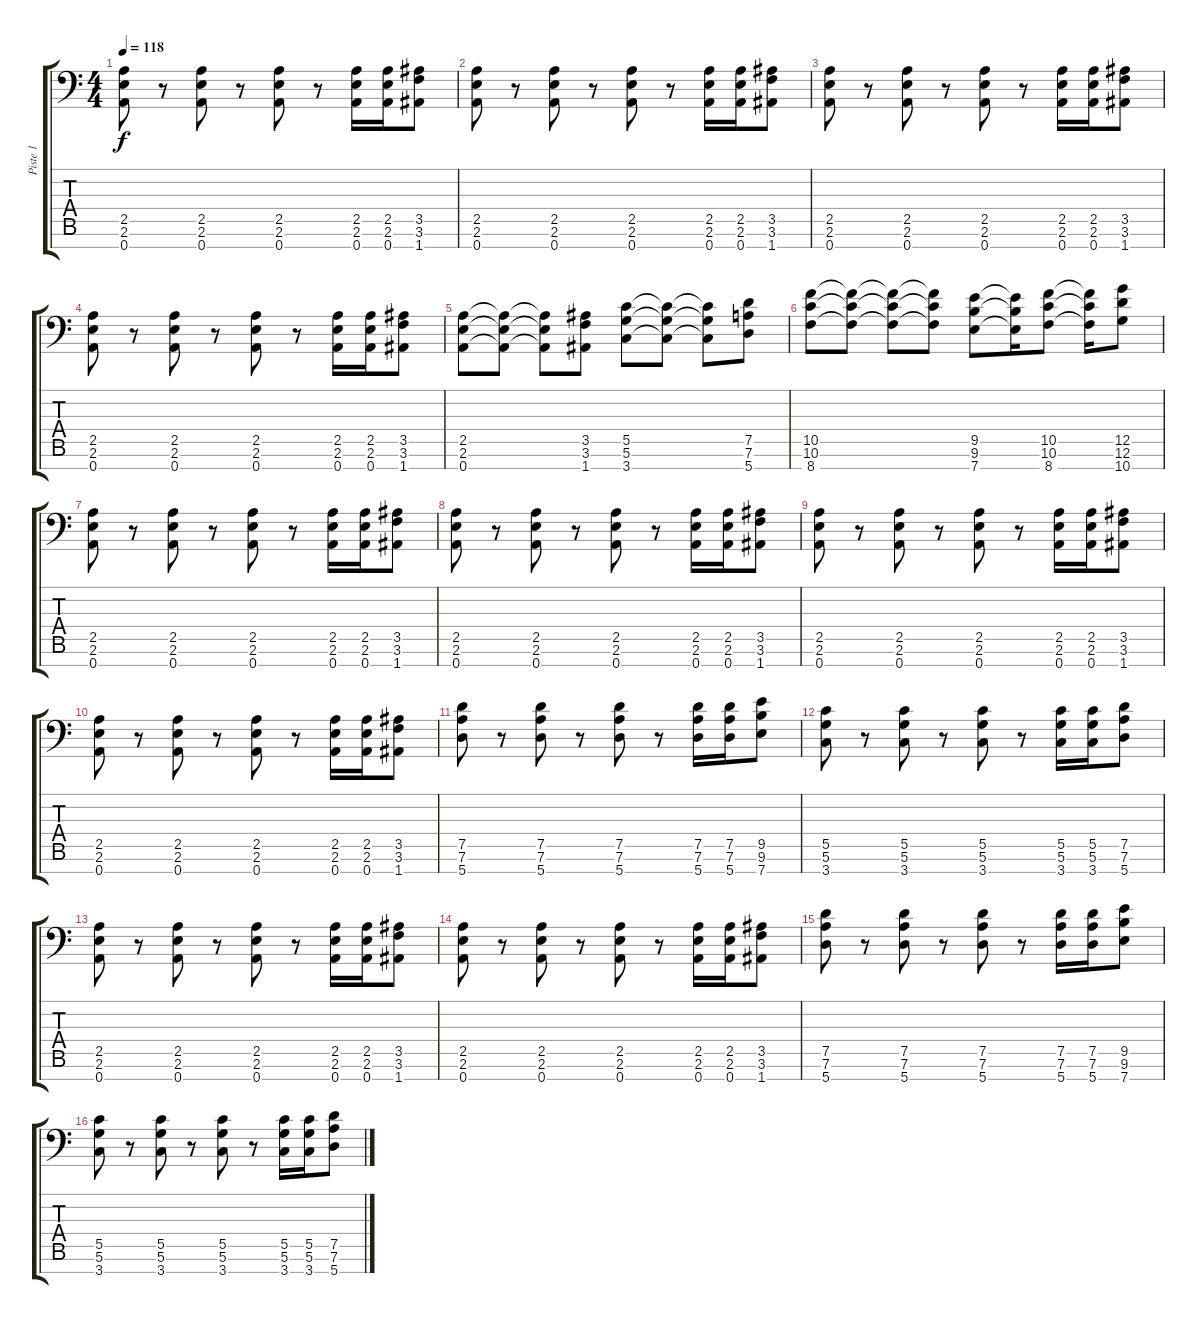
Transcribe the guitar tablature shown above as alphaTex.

\track ("Piste 1" "Piste 1") {instrument distortionguitar}
\staff {score tabs}
\tuning (D4 A3 F3 C3 G2 D2 A1) {hide}
\ts (4 4)
\tempo 118
\clef f4
\ks c
(2.5 2.6 0.7).8{dy f} r.8 (2.5 2.6 0.7).8 r.8 (2.5 2.6 0.7).8 r.8 (2.5 2.6 0.7).16 (2.5 2.6 0.7).16 (3.5 3.6 1.7).8 |
(2.5 2.6 0.7).8 r.8 (2.5 2.6 0.7).8 r.8 (2.5 2.6 0.7).8 r.8 (2.5 2.6 0.7).16 (2.5 2.6 0.7).16 (3.5 3.6 1.7).8 |
(2.5 2.6 0.7).8 r.8 (2.5 2.6 0.7).8 r.8 (2.5 2.6 0.7).8 r.8 (2.5 2.6 0.7).16 (2.5 2.6 0.7).16 (3.5 3.6 1.7).8 |
(2.5 2.6 0.7).8 r.8 (2.5 2.6 0.7).8 r.8 (2.5 2.6 0.7).8 r.8 (2.5 2.6 0.7).16 (2.5 2.6 0.7).16 (3.5 3.6 1.7).8 |
(2.5 2.6 0.7).8 (2.5{t} 2.6{t} 0.7{t}).8 (2.5{t} 2.6{t} 0.7{t}).8 (3.5 3.6 1.7).8 (5.5 5.6 3.7).8 (5.5{t} 5.6{t} 3.7{t}).8 (5.5{t} 5.6{t} 3.7{t}).8 (7.5 7.6 5.7).8 |
(10.5 10.6 8.7).8 (10.5{t} 10.6{t} 8.7{t}).8 (10.5{t} 10.6{t} 8.7{t}).8 (10.5{t} 10.6{t} 8.7{t}).8 (9.5 9.6 7.7).8 (9.5{t} 9.6{t} 7.7{t}).16 (10.5 10.6 8.7).8 (10.5{t} 10.6{t} 8.7{t}).16 (12.5 12.6 10.7).8 |
(2.5 2.6 0.7).8 r.8 (2.5 2.6 0.7).8 r.8 (2.5 2.6 0.7).8 r.8 (2.5 2.6 0.7).16 (2.5 2.6 0.7).16 (3.5 3.6 1.7).8 |
(2.5 2.6 0.7).8 r.8 (2.5 2.6 0.7).8 r.8 (2.5 2.6 0.7).8 r.8 (2.5 2.6 0.7).16 (2.5 2.6 0.7).16 (3.5 3.6 1.7).8 |
(2.5 2.6 0.7).8 r.8 (2.5 2.6 0.7).8 r.8 (2.5 2.6 0.7).8 r.8 (2.5 2.6 0.7).16 (2.5 2.6 0.7).16 (3.5 3.6 1.7).8 |
(2.5 2.6 0.7).8 r.8 (2.5 2.6 0.7).8 r.8 (2.5 2.6 0.7).8 r.8 (2.5 2.6 0.7).16 (2.5 2.6 0.7).16 (3.5 3.6 1.7).8 |
(7.5 7.6 5.7).8 r.8 (7.5 7.6 5.7).8 r.8 (7.5 7.6 5.7).8 r.8 (7.5 7.6 5.7).16 (7.5 7.6 5.7).16 (9.5 9.6 7.7).8 |
(5.5 5.6 3.7).8 r.8 (5.5 5.6 3.7).8 r.8 (5.5 5.6 3.7).8 r.8 (5.5 5.6 3.7).16 (5.5 5.6 3.7).16 (7.5 7.6 5.7).8 |
(2.5 2.6 0.7).8 r.8 (2.5 2.6 0.7).8 r.8 (2.5 2.6 0.7).8 r.8 (2.5 2.6 0.7).16 (2.5 2.6 0.7).16 (3.5 3.6 1.7).8 |
(2.5 2.6 0.7).8 r.8 (2.5 2.6 0.7).8 r.8 (2.5 2.6 0.7).8 r.8 (2.5 2.6 0.7).16 (2.5 2.6 0.7).16 (3.5 3.6 1.7).8 |
(7.5 7.6 5.7).8 r.8 (7.5 7.6 5.7).8 r.8 (7.5 7.6 5.7).8 r.8 (7.5 7.6 5.7).16 (7.5 7.6 5.7).16 (9.5 9.6 7.7).8 |
(5.5 5.6 3.7).8 r.8 (5.5 5.6 3.7).8 r.8 (5.5 5.6 3.7).8 r.8 (5.5 5.6 3.7).16 (5.5 5.6 3.7).16 (7.5 7.6 5.7).8
